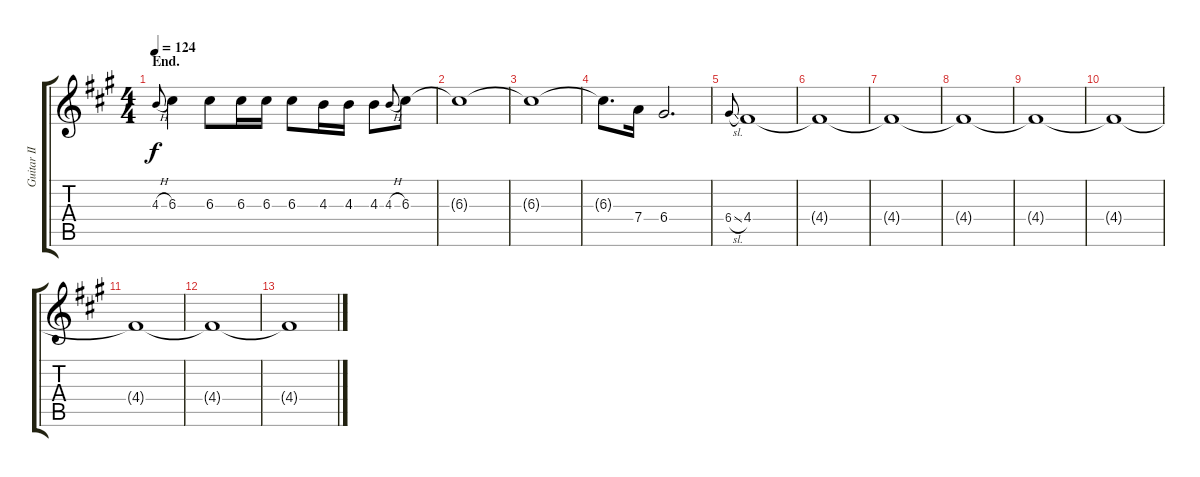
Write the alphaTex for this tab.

\track ("Guitar II" "Guitar II") {instrument overdrivenguitar}
\staff {score tabs}
\tuning (E4 B3 G3 D3 A2 E2) {hide}
\ts (4 4)
\section ("" "End.")
\tempo 124
\clef g2
\ks f#minor
4.3{h}.8{gr onbeat dy f} 6.3.4 6.3.8 6.3.16 6.3.16 6.3.8 4.3.16 4.3.16 4.3.8 4.3{h}.8{gr onbeat} 6.3.8 |
6.3{t}.1 |
6.3{t}.1 |
6.3{t}.8{d} 7.4.16 6.4.2{d} |
6.4{sl}.8{gr onbeat} 4.4.1 |
4.4{t}.1 |
4.4{t}.1 |
4.4{t}.1 |
4.4{t}.1 |
4.4{t}.1 |
4.4{t}.1 |
4.4{t}.1 |
4.4{t}.1
